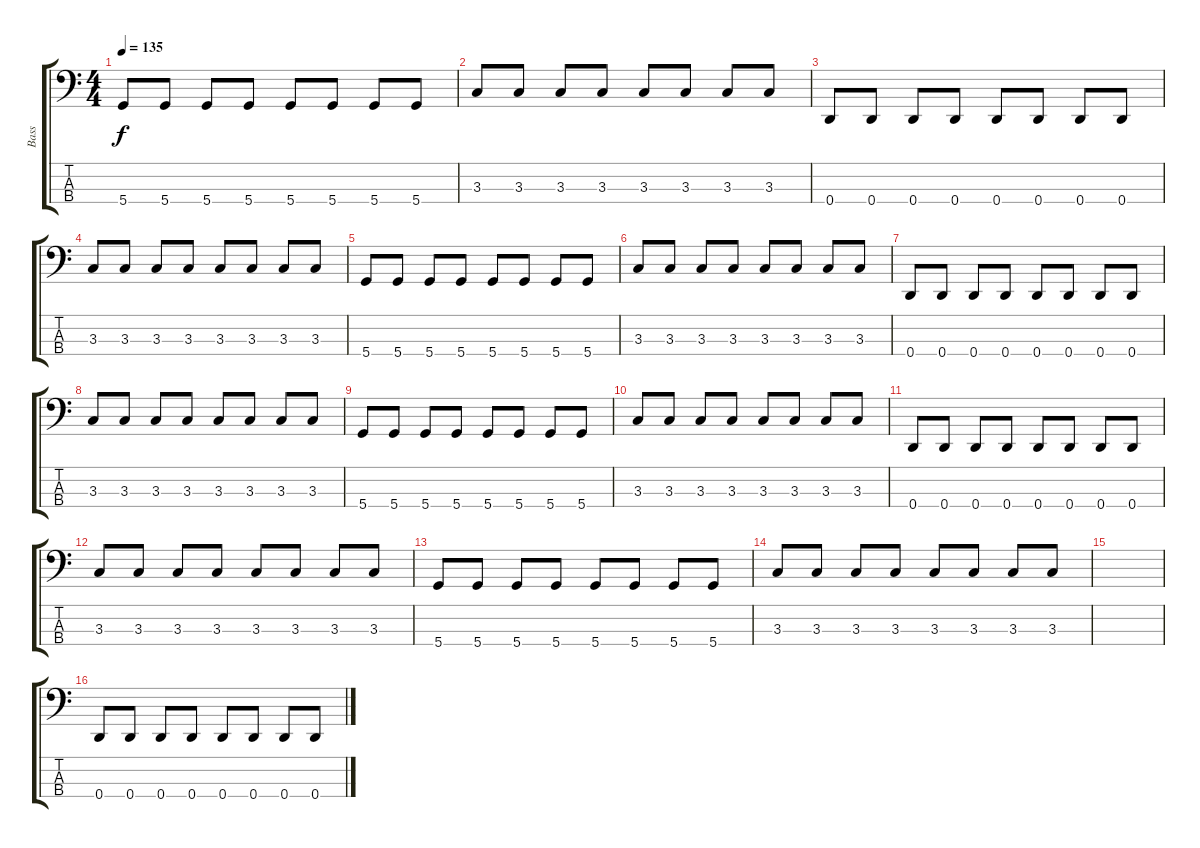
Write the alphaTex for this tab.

\track ("Bass" "Bass") {instrument electricbasspick}
\staff {score tabs}
\tuning (G2 D2 A1 D1) {hide}
\ts (4 4)
\tempo 135
\clef f4
\ks c
5.4.8{dy f} 5.4.8 5.4.8 5.4.8 5.4.8 5.4.8 5.4.8 5.4.8 |
3.3.8 3.3.8 3.3.8 3.3.8 3.3.8 3.3.8 3.3.8 3.3.8 |
0.4.8 0.4.8 0.4.8 0.4.8 0.4.8 0.4.8 0.4.8 0.4.8 |
3.3.8 3.3.8 3.3.8 3.3.8 3.3.8 3.3.8 3.3.8 3.3.8 |
5.4.8 5.4.8 5.4.8 5.4.8 5.4.8 5.4.8 5.4.8 5.4.8 |
3.3.8 3.3.8 3.3.8 3.3.8 3.3.8 3.3.8 3.3.8 3.3.8 |
0.4.8 0.4.8 0.4.8 0.4.8 0.4.8 0.4.8 0.4.8 0.4.8 |
3.3.8 3.3.8 3.3.8 3.3.8 3.3.8 3.3.8 3.3.8 3.3.8 |
5.4.8 5.4.8 5.4.8 5.4.8 5.4.8 5.4.8 5.4.8 5.4.8 |
3.3.8 3.3.8 3.3.8 3.3.8 3.3.8 3.3.8 3.3.8 3.3.8 |
0.4.8 0.4.8 0.4.8 0.4.8 0.4.8 0.4.8 0.4.8 0.4.8 |
3.3.8 3.3.8 3.3.8 3.3.8 3.3.8 3.3.8 3.3.8 3.3.8 |
5.4.8 5.4.8 5.4.8 5.4.8 5.4.8 5.4.8 5.4.8 5.4.8 |
3.3.8 3.3.8 3.3.8 3.3.8 3.3.8 3.3.8 3.3.8 3.3.8 |
|
0.4.8 0.4.8 0.4.8 0.4.8 0.4.8 0.4.8 0.4.8 0.4.8
